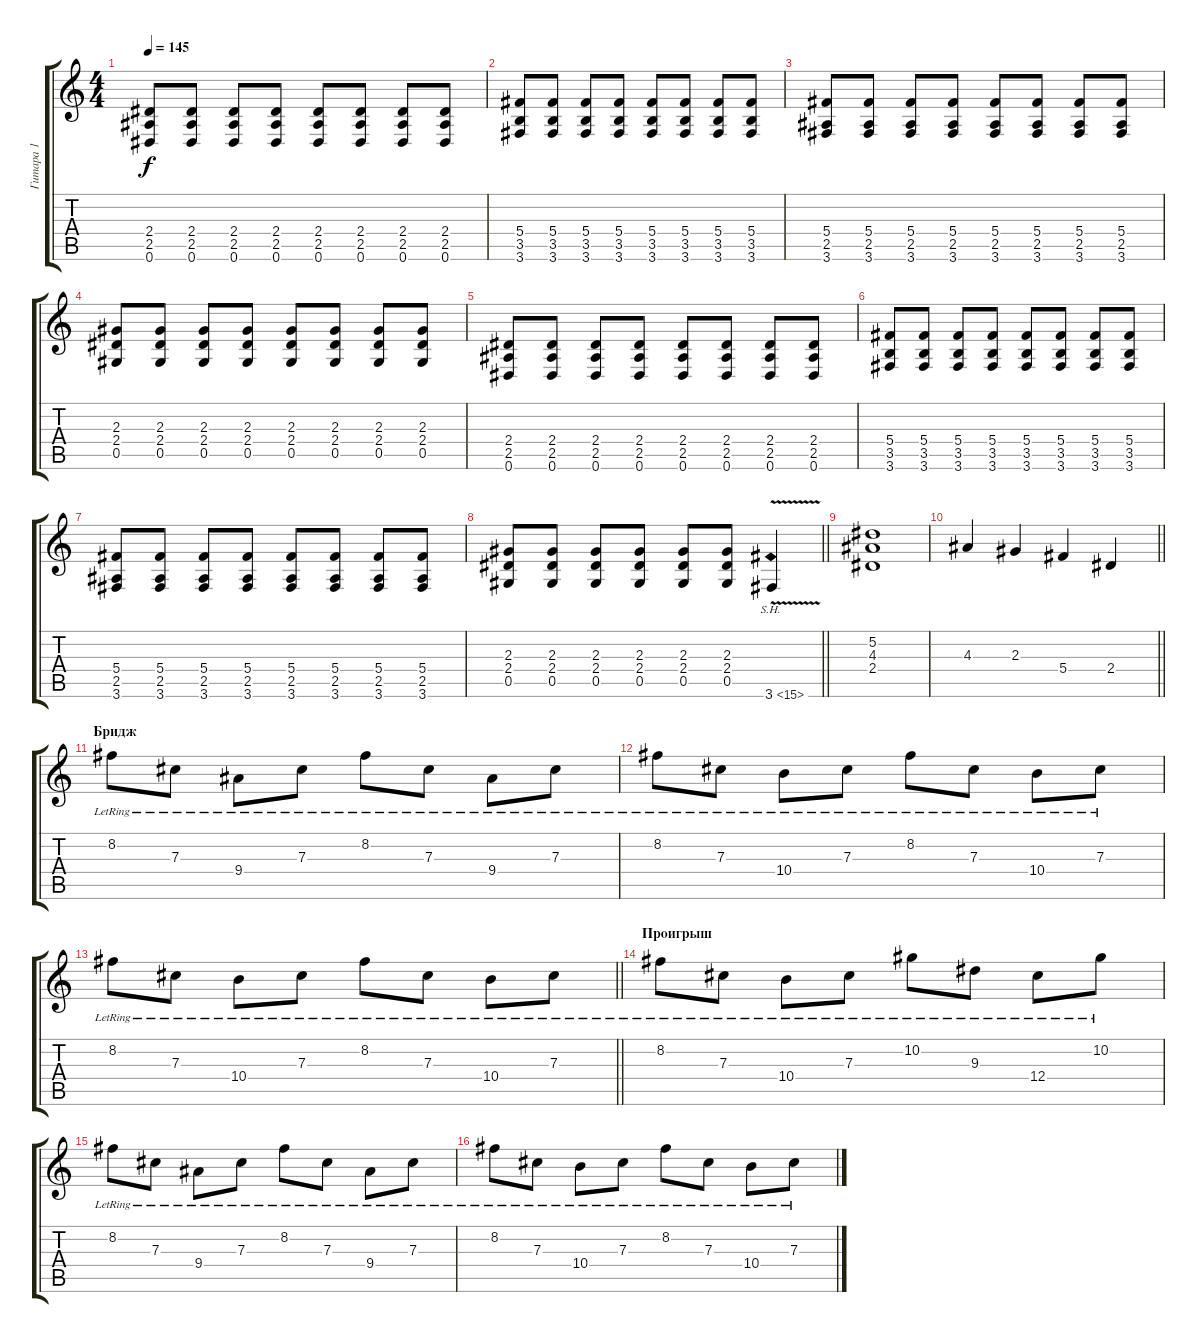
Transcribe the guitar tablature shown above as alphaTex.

\track ("Гитара 1" "Гитара 1") {instrument distortionguitar}
\staff {score tabs}
\tuning (Eb4 Bb3 Gb3 Db3 Ab2 Eb2) {hide}
\ts (4 4)
\tempo 145
\clef g2
\ks c
(2.4 2.5 0.6).8{dy f} (2.4 2.5 0.6).8 (2.4 2.5 0.6).8 (2.4 2.5 0.6).8 (2.4 2.5 0.6).8 (2.4 2.5 0.6).8 (2.4 2.5 0.6).8 (2.4 2.5 0.6).8 |
(5.4 3.5 3.6).8 (5.4 3.5 3.6).8 (5.4 3.5 3.6).8 (5.4 3.5 3.6).8 (5.4 3.5 3.6).8 (5.4 3.5 3.6).8 (5.4 3.5 3.6).8 (5.4 3.5 3.6).8 |
(5.4 2.5 3.6).8 (5.4 2.5 3.6).8 (5.4 2.5 3.6).8 (5.4 2.5 3.6).8 (5.4 2.5 3.6).8 (5.4 2.5 3.6).8 (5.4 2.5 3.6).8 (5.4 2.5 3.6).8 |
(2.3 2.4 0.5).8 (2.3 2.4 0.5).8 (2.3 2.4 0.5).8 (2.3 2.4 0.5).8 (2.3 2.4 0.5).8 (2.3 2.4 0.5).8 (2.3 2.4 0.5).8 (2.3 2.4 0.5).8 |
(2.4 2.5 0.6).8 (2.4 2.5 0.6).8 (2.4 2.5 0.6).8 (2.4 2.5 0.6).8 (2.4 2.5 0.6).8 (2.4 2.5 0.6).8 (2.4 2.5 0.6).8 (2.4 2.5 0.6).8 |
(5.4 3.5 3.6).8 (5.4 3.5 3.6).8 (5.4 3.5 3.6).8 (5.4 3.5 3.6).8 (5.4 3.5 3.6).8 (5.4 3.5 3.6).8 (5.4 3.5 3.6).8 (5.4 3.5 3.6).8 |
(5.4 2.5 3.6).8 (5.4 2.5 3.6).8 (5.4 2.5 3.6).8 (5.4 2.5 3.6).8 (5.4 2.5 3.6).8 (5.4 2.5 3.6).8 (5.4 2.5 3.6).8 (5.4 2.5 3.6).8 |
\barLineRight lightlight
(2.3 2.4 0.5).8 (2.3 2.4 0.5).8 (2.3 2.4 0.5).8 (2.3 2.4 0.5).8 (2.3 2.4 0.5).8 (2.3 2.4 0.5).8 3.6{sh 12 v}.4 |
(5.2 4.3 2.4).1 |
\barLineRight lightlight
4.3.4 2.3.4 5.4.4 2.4.4 |
\section ("" "Бридж")
8.2{lr}.8{instrument electricguitarclean} 7.3{lr}.8 9.4{lr}.8 7.3{lr}.8 8.2{lr}.8 7.3{lr}.8 9.4{lr}.8 7.3{lr}.8 |
8.2{lr}.8 7.3{lr}.8 10.4{lr}.8 7.3{lr}.8 8.2{lr}.8 7.3{lr}.8 10.4{lr}.8 7.3{lr}.8 |
\barLineRight lightlight
8.2{lr}.8 7.3{lr}.8 10.4{lr}.8 7.3{lr}.8 8.2{lr}.8 7.3{lr}.8 10.4{lr}.8 7.3{lr}.8 |
\section ("" "Проигрыш")
8.2{lr}.8 7.3{lr}.8 10.4{lr}.8 7.3{lr}.8 10.2{lr}.8 9.3{lr}.8 12.4{lr}.8 10.2{lr}.8 |
8.2{lr}.8 7.3{lr}.8 9.4{lr}.8 7.3{lr}.8 8.2{lr}.8 7.3{lr}.8 9.4{lr}.8 7.3{lr}.8 |
8.2{lr}.8 7.3{lr}.8 10.4{lr}.8 7.3{lr}.8 8.2{lr}.8 7.3{lr}.8 10.4{lr}.8 7.3{lr}.8
